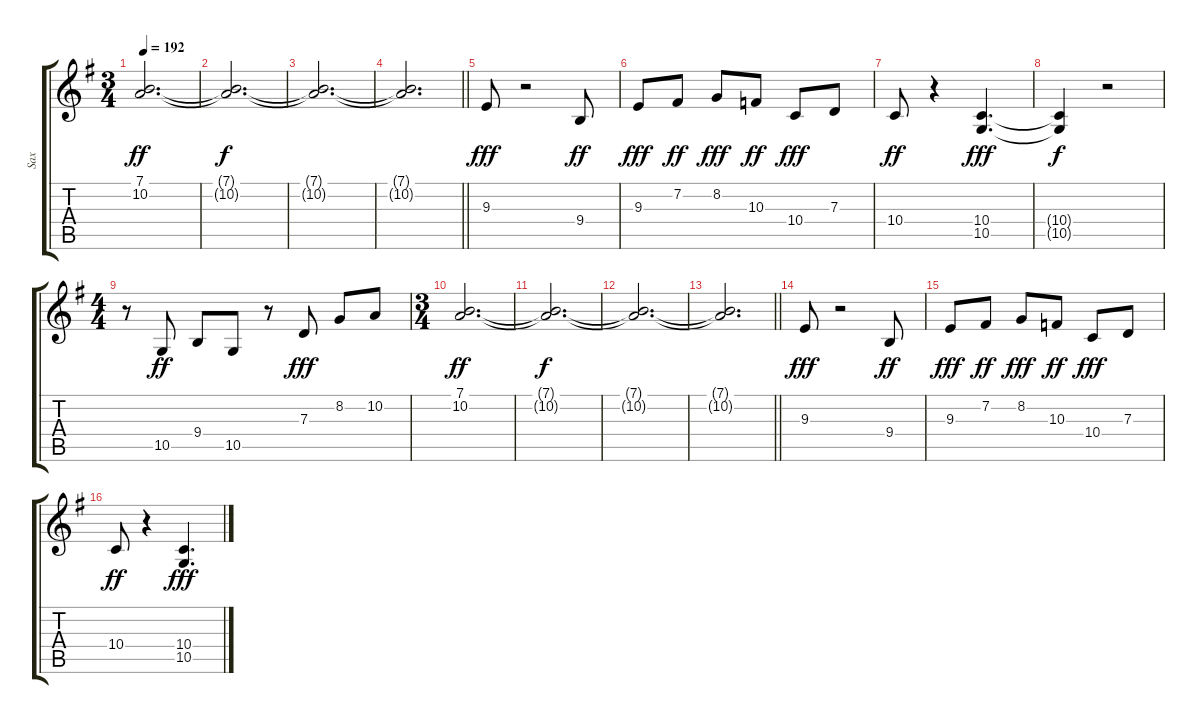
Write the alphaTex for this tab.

\track ("Sax" "Sax") {instrument altosax}
\staff {score tabs}
\tuning (E4 B3 G3 D3 A2 E2) {hide}
\ts (3 4)
\tempo 192
\clef g2
\ks g
(7.1 10.2).2{d dy ff} |
(7.1{t} 10.2{t}).2{d dy f} |
(7.1{t} 10.2{t}).2{d} |
\barLineRight lightlight
(7.1{t} 10.2{t}).2{d} |
9.3.8{dy fff} r.2 9.4.8{dy ff} |
9.3.8{dy fff} 7.2.8{dy ff} 8.2.8{dy fff} 10.3.8{dy ff} 10.4.8{dy fff} 7.3.8 |
10.4.8{dy ff} r.4 (10.4 10.5).4{d dy fff} |
(10.4{t} 10.5{t}).4{dy f} r.2 |
\ts (4 4)
r.8 10.5.8{dy ff} 9.4.8 10.5.8 r.8 7.3.8{dy fff} 8.2.8 10.2.8 |
\ts (3 4)
(7.1 10.2).2{d dy ff} |
(7.1{t} 10.2{t}).2{d dy f} |
(7.1{t} 10.2{t}).2{d} |
\barLineRight lightlight
(7.1{t} 10.2{t}).2{d} |
9.3.8{dy fff} r.2 9.4.8{dy ff} |
9.3.8{dy fff} 7.2.8{dy ff} 8.2.8{dy fff} 10.3.8{dy ff} 10.4.8{dy fff} 7.3.8 |
10.4.8{dy ff} r.4 (10.4 10.5).4{d dy fff}
